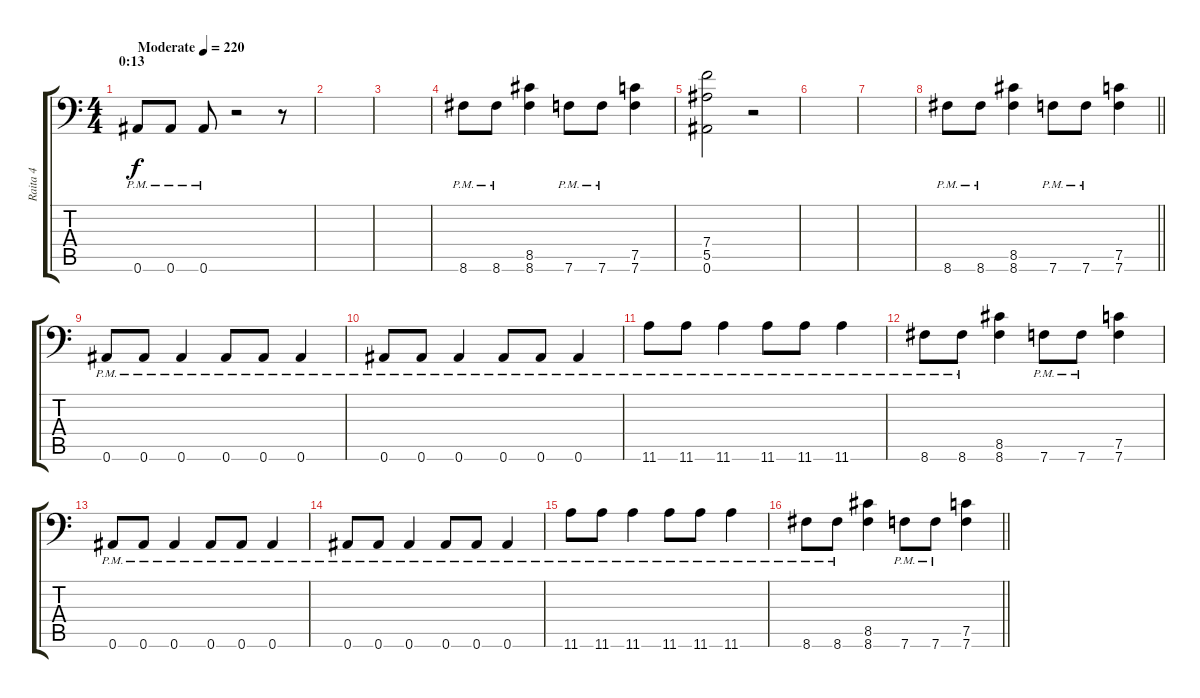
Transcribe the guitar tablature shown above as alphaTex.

\track ("Raita 4" "Raita 4") {instrument distortionguitar}
\staff {score tabs}
\tuning (C4 G3 Eb3 Bb2 F2 Bb1) {hide}
\ts (4 4)
\section ("" "0:13")
\tempo (220 "Moderate")
\clef f4
\ks c
0.6{pm}.8{dy f instrument distortionguitar} 0.6{pm}.8 0.6{pm}.8 r.2 r.8 |
|
|
8.6{pm}.8 8.6{pm}.8 (8.5 8.6).4 7.6{pm}.8 7.6{pm}.8 (7.5 7.6).4 |
(7.4 5.5 0.6).2 r.2 |
|
|
\barLineRight lightlight
8.6{pm}.8 8.6{pm}.8 (8.5 8.6).4 7.6{pm}.8 7.6{pm}.8 (7.5 7.6).4 |
\section ("" "")
0.6{pm}.8 0.6{pm}.8 0.6{pm}.4 0.6{pm}.8 0.6{pm}.8 0.6{pm}.4 |
0.6{pm}.8 0.6{pm}.8 0.6{pm}.4 0.6{pm}.8 0.6{pm}.8 0.6{pm}.4 |
11.6{pm}.8 11.6{pm}.8 11.6{pm}.4 11.6{pm}.8 11.6{pm}.8 11.6{pm}.4 |
8.6{pm}.8 8.6{pm}.8 (8.5 8.6).4 7.6{pm}.8 7.6{pm}.8 (7.5 7.6).4 |
0.6{pm}.8 0.6{pm}.8 0.6{pm}.4 0.6{pm}.8 0.6{pm}.8 0.6{pm}.4 |
0.6{pm}.8 0.6{pm}.8 0.6{pm}.4 0.6{pm}.8 0.6{pm}.8 0.6{pm}.4 |
11.6{pm}.8 11.6{pm}.8 11.6{pm}.4 11.6{pm}.8 11.6{pm}.8 11.6{pm}.4 |
\barLineRight lightlight
8.6{pm}.8 8.6{pm}.8 (8.5 8.6).4 7.6{pm}.8 7.6{pm}.8 (7.5 7.6).4
